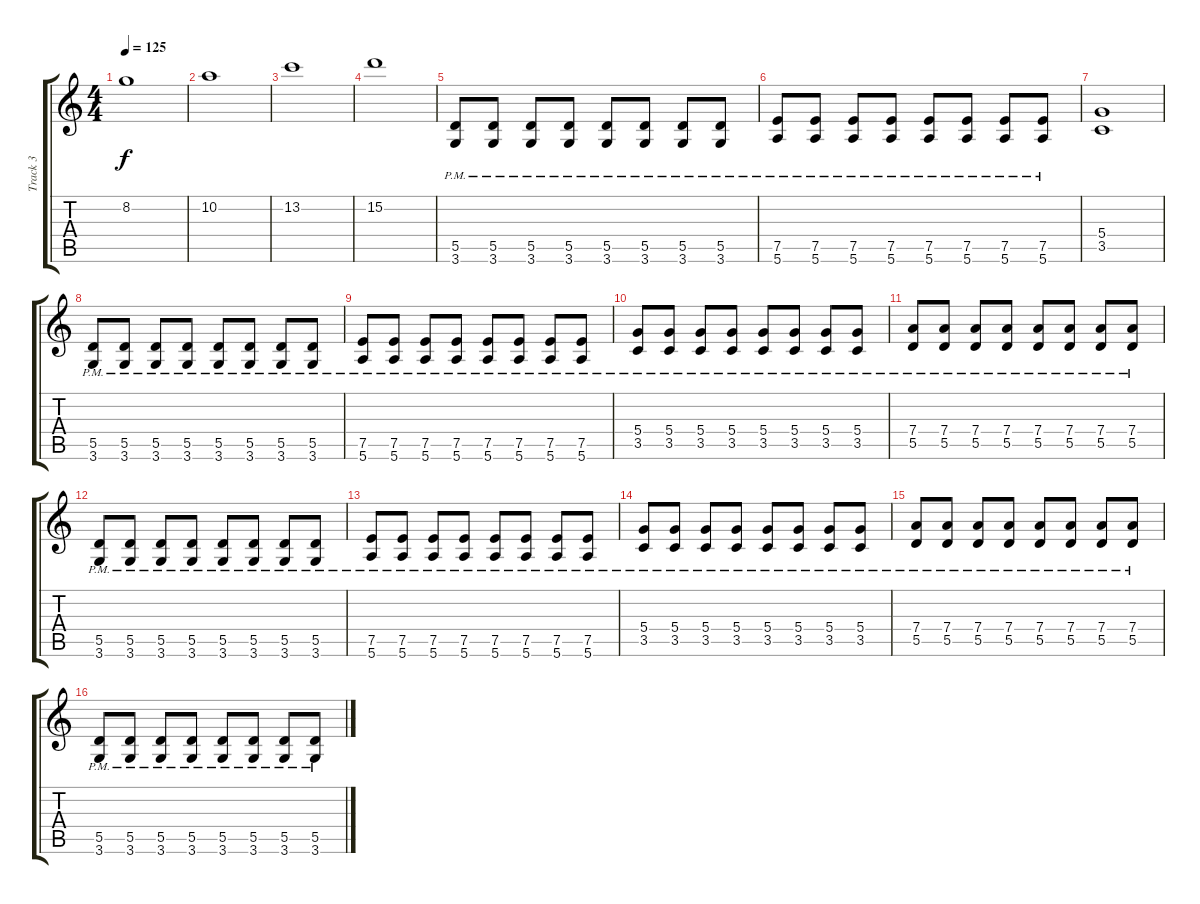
\track ("Track 3" "Track 3") {instrument overdrivenguitar}
\staff {score tabs}
\tuning (E4 B3 G3 D3 A2 E2) {hide}
\ts (4 4)
\tempo 125
\clef g2
\ks c
8.2.1{dy f} |
10.2.1 |
13.2.1 |
15.2.1 |
(5.5{pm} 3.6{pm}).8 (5.5{pm} 3.6{pm}).8 (5.5{pm} 3.6{pm}).8 (5.5{pm} 3.6{pm}).8 (5.5{pm} 3.6{pm}).8 (5.5{pm} 3.6{pm}).8 (5.5{pm} 3.6{pm}).8 (5.5{pm} 3.6{pm}).8 |
(7.5{pm} 5.6{pm}).8 (7.5{pm} 5.6{pm}).8 (7.5{pm} 5.6{pm}).8 (7.5{pm} 5.6{pm}).8 (7.5{pm} 5.6{pm}).8 (7.5{pm} 5.6{pm}).8 (7.5{pm} 5.6{pm}).8 (7.5{pm} 5.6{pm}).8 |
(5.4 3.5).1 |
(5.5{pm} 3.6{pm}).8 (5.5{pm} 3.6{pm}).8 (5.5{pm} 3.6{pm}).8 (5.5{pm} 3.6{pm}).8 (5.5{pm} 3.6{pm}).8 (5.5{pm} 3.6{pm}).8 (5.5{pm} 3.6{pm}).8 (5.5{pm} 3.6{pm}).8 |
(7.5{pm} 5.6{pm}).8 (7.5{pm} 5.6{pm}).8 (7.5{pm} 5.6{pm}).8 (7.5{pm} 5.6{pm}).8 (7.5{pm} 5.6{pm}).8 (7.5{pm} 5.6{pm}).8 (7.5{pm} 5.6{pm}).8 (7.5{pm} 5.6{pm}).8 |
(5.4{pm} 3.5{pm}).8 (5.4{pm} 3.5{pm}).8 (5.4{pm} 3.5{pm}).8 (5.4{pm} 3.5{pm}).8 (5.4{pm} 3.5{pm}).8 (5.4{pm} 3.5{pm}).8 (5.4{pm} 3.5{pm}).8 (5.4{pm} 3.5{pm}).8 |
(7.4{pm} 5.5{pm}).8 (7.4{pm} 5.5{pm}).8 (7.4{pm} 5.5{pm}).8 (7.4{pm} 5.5{pm}).8 (7.4{pm} 5.5{pm}).8 (7.4{pm} 5.5{pm}).8 (7.4{pm} 5.5{pm}).8 (7.4{pm} 5.5{pm}).8 |
(5.5{pm} 3.6{pm}).8 (5.5{pm} 3.6{pm}).8 (5.5{pm} 3.6{pm}).8 (5.5{pm} 3.6{pm}).8 (5.5{pm} 3.6{pm}).8 (5.5{pm} 3.6{pm}).8 (5.5{pm} 3.6{pm}).8 (5.5{pm} 3.6{pm}).8 |
(7.5{pm} 5.6{pm}).8 (7.5{pm} 5.6{pm}).8 (7.5{pm} 5.6{pm}).8 (7.5{pm} 5.6{pm}).8 (7.5{pm} 5.6{pm}).8 (7.5{pm} 5.6{pm}).8 (7.5{pm} 5.6{pm}).8 (7.5{pm} 5.6{pm}).8 |
(5.4{pm} 3.5{pm}).8 (5.4{pm} 3.5{pm}).8 (5.4{pm} 3.5{pm}).8 (5.4{pm} 3.5{pm}).8 (5.4{pm} 3.5{pm}).8 (5.4{pm} 3.5{pm}).8 (5.4{pm} 3.5{pm}).8 (5.4{pm} 3.5{pm}).8 |
(7.4{pm} 5.5{pm}).8 (7.4{pm} 5.5{pm}).8 (7.4{pm} 5.5{pm}).8 (7.4{pm} 5.5{pm}).8 (7.4{pm} 5.5{pm}).8 (7.4{pm} 5.5{pm}).8 (7.4{pm} 5.5{pm}).8 (7.4{pm} 5.5{pm}).8 |
(5.5{pm} 3.6{pm}).8 (5.5{pm} 3.6{pm}).8 (5.5{pm} 3.6{pm}).8 (5.5{pm} 3.6{pm}).8 (5.5{pm} 3.6{pm}).8 (5.5{pm} 3.6{pm}).8 (5.5{pm} 3.6{pm}).8 (5.5{pm} 3.6{pm}).8
